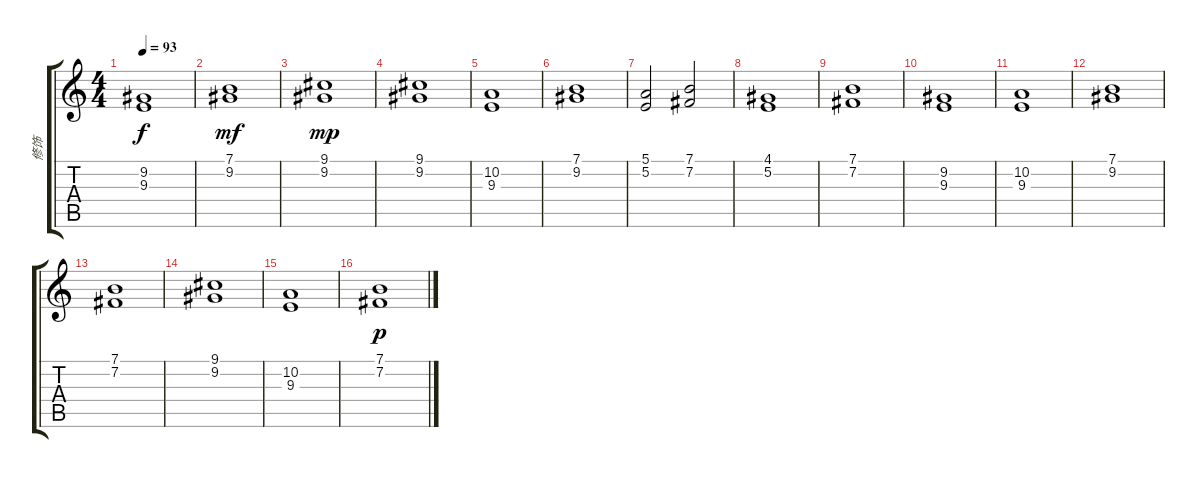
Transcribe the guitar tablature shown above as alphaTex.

\track ("修饰" "修饰") {instrument choiraahs}
\staff {score tabs}
\tuning (E4 B3 G3 D3 A2 E2) {hide}
\ts (4 4)
\tempo 93
\clef g2
\ks c
(9.2{t} 9.3{t}).1{dy f} |
(7.1 9.2).1{dy mf} |
(9.1 9.2).1{dy mp} |
(9.1 9.2).1 |
(10.2 9.3).1 |
(7.1 9.2).1 |
(5.1 5.2).2 (7.1 7.2).2 |
(4.1 5.2).1 |
(7.1 7.2).1 |
(9.2 9.3).1 |
(10.2 9.3).1 |
(7.1 9.2).1 |
(7.1 7.2).1 |
(9.1 9.2).1 |
(10.2 9.3).1 |
(7.1 7.2).1{dy p}
